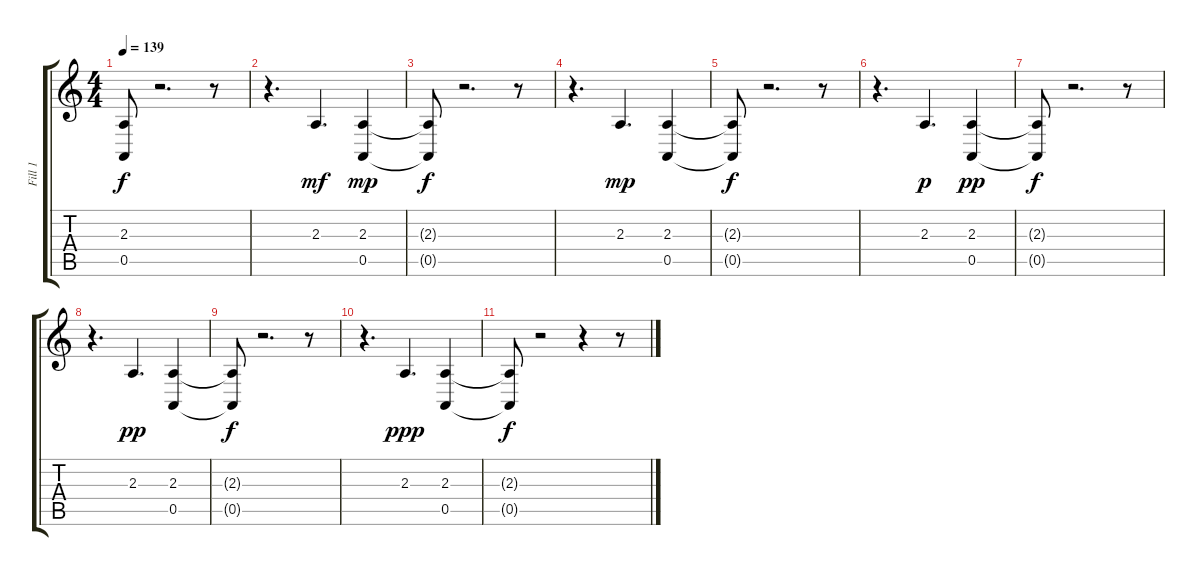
\track ("Fill 1" "Fill 1") {instrument sitar}
\staff {score tabs}
\tuning (E4 B3 G3 D3 A2 E2) {hide}
\ts (4 4)
\tempo 139
\clef g2
\ks c
(2.3{t} 0.5{t}).8{dy f} r.2{d} r.8 |
r.4{d} 2.3.4{d dy mf} (2.3 0.5).4{dy mp} |
(2.3{t} 0.5{t}).8{dy f} r.2{d} r.8 |
r.4{d} 2.3.4{d dy mp} (2.3 0.5).4 |
(2.3{t} 0.5{t}).8{dy f} r.2{d} r.8 |
r.4{d} 2.3.4{d dy p} (2.3 0.5).4{dy pp} |
(2.3{t} 0.5{t}).8{dy f} r.2{d} r.8 |
r.4{d} 2.3.4{d dy pp} (2.3 0.5).4 |
(2.3{t} 0.5{t}).8{dy f} r.2{d} r.8 |
r.4{d} 2.3.4{d dy ppp} (2.3 0.5).4 |
(2.3{t} 0.5{t}).8{dy f} r.2 r.4 r.8
